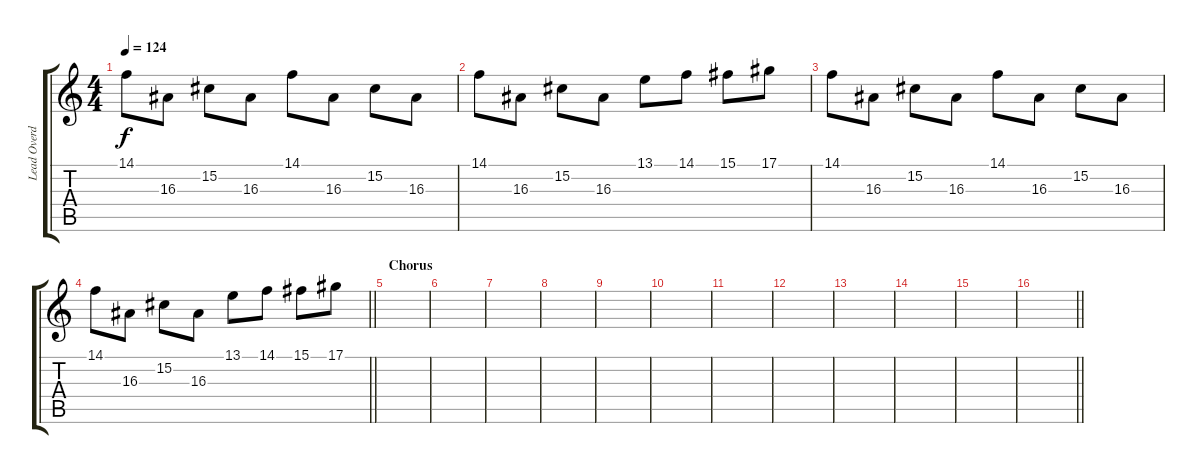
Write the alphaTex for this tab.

\track ("Lead Overdub" "Lead Overd") {instrument choiraahs}
\staff {score tabs}
\tuning (Eb4 Bb3 Gb3 Db3 Ab2 Eb2) {hide}
\ts (4 4)
\tempo 124
\clef g2
\ks c
14.1.8{dy f} 16.3.8 15.2.8 16.3.8 14.1.8 16.3.8 15.2.8 16.3.8 |
14.1.8 16.3.8 15.2.8 16.3.8 13.1.8 14.1.8 15.1.8 17.1.8 |
14.1.8 16.3.8 15.2.8 16.3.8 14.1.8 16.3.8 15.2.8 16.3.8 |
\barLineRight lightlight
14.1.8 16.3.8 15.2.8 16.3.8 13.1.8 14.1.8 15.1.8 17.1.8 |
\section ("" "Chorus")
|
|
|
|
|
|
|
|
|
|
|
\barLineRight lightlight
